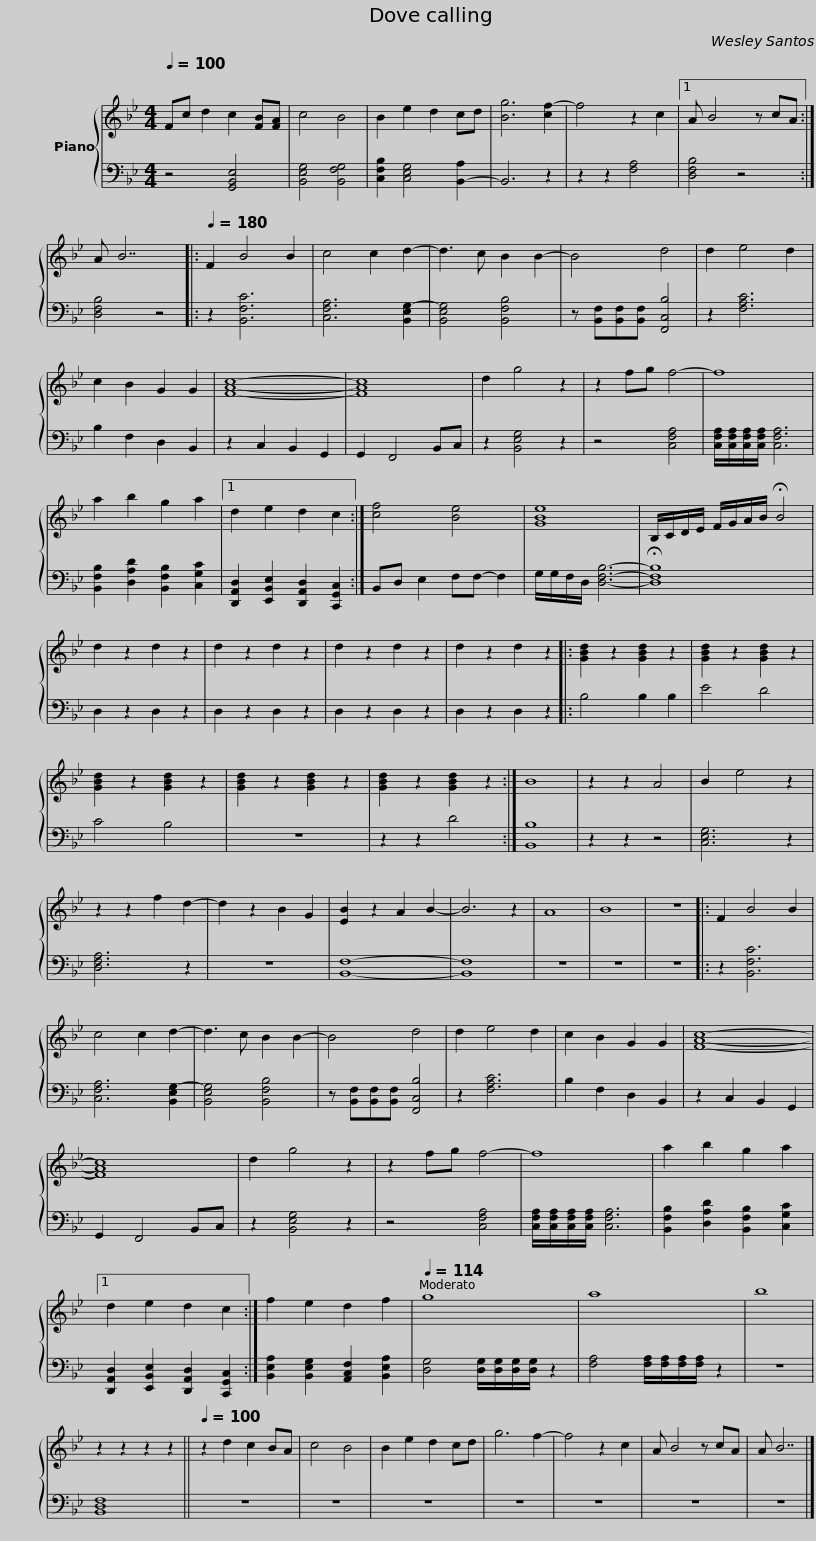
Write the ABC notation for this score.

X:1
%%score { 1 | 2 }
L:1/8
Q:1/4=100
M:4/4
I:linebreak $
K:Bb
V:1 treble
V:2 bass
V:1
 Fc d2 c2 [FB][FA] | c4 B4 | B2 e2 d2 cd | [Bg]6 [cf-]2 | f4 z2 c2 |1 %5
 A B4 z cA :| A B7 |:[Q:1/4=180] F2 B4 B2 | c4 c2 d2- |$ d3 c B2 B2- | %10
 B4 d4 | d2 e4 d2 | c2 B2 G2 G2 | [FAc]8- | [FAc]8 | %15
 d2 g4 z2 | z2 fg f4- | f8 |$ a2 b2 g2 a2 |1 d2 e2 d2 c2 :| %20
 [cf]4 [Be]4 | [GBe]8 | B,/C/D/E/ F/G/A/B/ !fermata!B4 | d2 z2 d2 z2 | d2 z2 d2 z2 |$ %25
 d2 z2 d2 z2 | d2 z2 d2 z2 |: [GBd]2 z2 [GBd]2 z2 | [GBd]2 z2 [GBd]2 z2 | [GBd]2 z2 [GBd]2 z2 | %30
 [GBd]2 z2 [GBd]2 z2 | [GBd]2 z2 [GBd]2 z2 :| B8 | z2 z2 A4 | B2 e4 z2 |$ %35
 z2 z2 f2 d2- | d2 z2 B2 G2 | [EB]2 z2 A2 B2- | B6 z2 | A8 | %40
 B8 | z8 |: F2 B4 B2 | c4 c2 d2- | d3 c B2 B2- | %45
 B4 d4 |$ d2 e4 d2 | c2 B2 G2 G2 | [FAc]8- | [FAc]8 | %50
 d2 g4 z2 | z2 fg f4- | f8 | a2 b2 g2 a2 |1 d2 e2 d2 c2 :|$ %55
 f2 e2 d2 f2 |[Q:1/4=114] g8 | a8 | b8 | z2 z2 z2 z2 || %60
[Q:1/4=100] z2 d2 c2 BA | c4 B4 | B2 e2 d2 cd | g6 f2- |$ f4 z2 c2 | %65
 A B4 z cA | A B7 |] %67
V:2
 z4 [G,,B,,E,]4 | [B,,E,G,]4 [B,,F,G,]4 | [C,F,B,]2 [C,E,G,]4 [B,,-A,]2 | B,,6 z2 | z2 z2 [F,A,]4 |1 %5
 [D,F,B,]4 z4 :| [D,F,B,]4 z4 |: z2 [B,,F,C]6 | [C,F,A,]6 [B,,E,G,-]2 |$ [B,,E,G,]4 [B,,F,B,]4 | %10
 z [B,,F,][B,,F,][B,,F,] [F,,C,B,]4 | z2 [F,A,C]6 | B,2 F,2 D,2 B,,2 | z2 C,2 B,,2 G,,2 | G,,2 F,,4 B,,C, | %15
 z2 [B,,E,G,]4 z2 | z4 [C,F,A,]4 | [C,F,A,]/[C,F,A,]/[C,F,A,]/[C,F,A,]/ [C,F,A,]6 |$ [B,,F,B,]2 [D,A,D]2 [B,,F,B,]2 [C,G,C]2 |1 [D,,A,,D,]2 [E,,B,,E,]2 [D,,A,,D,]2 [C,,G,,C,]2 :| %20
 B,,D, E,2 F,F,- F,2 | G,/G,/F,/D,/ [D,F,B,]6- | !fermata![D,F,B,]8 | D,2 z2 D,2 z2 | D,2 z2 D,2 z2 |$ %25
 D,2 z2 D,2 z2 | D,2 z2 D,2 z2 |: B,4 B,2 B,2 | E4 D4 | C4 B,4 | %30
 z8 | z2 z2 D4 :| [B,,B,]8 | z2 z2 z4 | [C,E,G,]6 z2 |$ %35
 [D,F,A,]6 z2 | z8 | [B,,F,]8- | [B,,F,]8 | z8 | %40
 z8 | z8 |: z2 [B,,F,C]6 | [C,F,A,]6 [B,,E,G,-]2 | [B,,E,G,]4 [B,,F,B,]4 | %45
 z [B,,F,][B,,F,][B,,F,] [F,,C,B,]4 |$ z2 [F,A,C]6 | B,2 F,2 D,2 B,,2 | z2 C,2 B,,2 G,,2 | G,,2 F,,4 B,,C, | %50
 z2 [B,,E,G,]4 z2 | z4 [C,F,A,]4 | [C,F,A,]/[C,F,A,]/[C,F,A,]/[C,F,A,]/ [C,F,A,]6 | [B,,F,B,]2 [D,A,D]2 [B,,F,B,]2 [C,G,C]2 |1 [D,,A,,D,]2 [E,,B,,E,]2 [D,,A,,D,]2 [C,,G,,C,]2 :|$ %55
 [B,,E,A,]2 [B,,E,G,]2 [A,,C,F,]2 [B,,E,A,]2 | [D,G,]4 [D,G,]/[D,G,]/[D,G,]/[D,G,]/ z2 | [F,A,]4 [F,A,]/[F,A,]/[F,A,]/[F,A,]/ z2 | z8 | [B,,D,F,]8 || %60
 z8 | z8 | z8 | z8 |$ z8 | %65
 z8 | z8 |] %67
